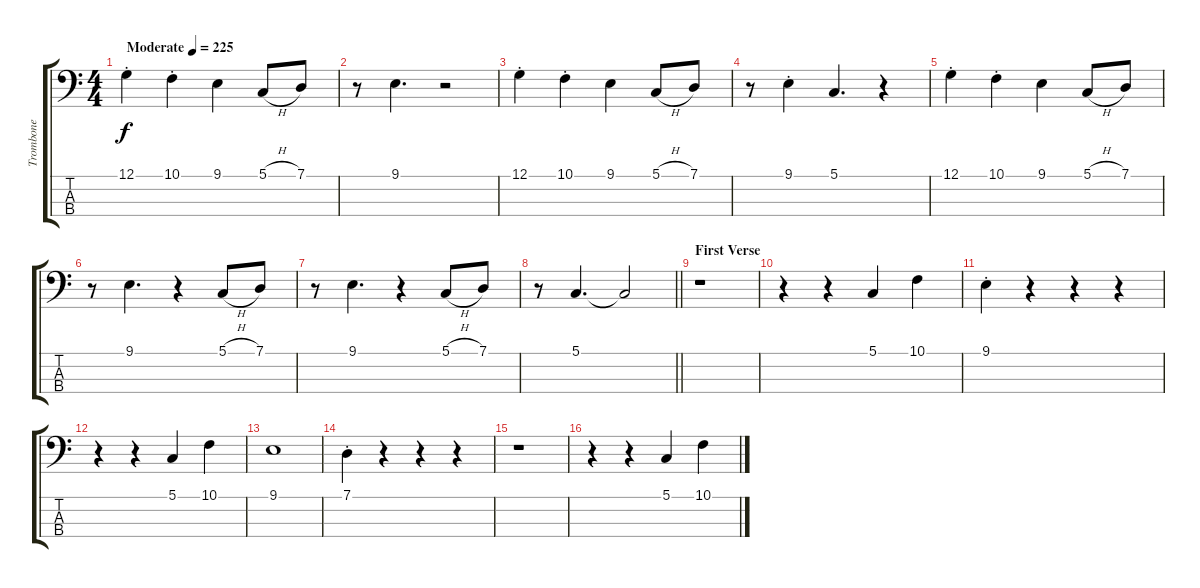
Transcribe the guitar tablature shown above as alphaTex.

\track ("Trombone" "Trombone") {instrument trombone}
\staff {score tabs}
\tuning (G2 D2 A1 E1) {hide}
\ts (4 4)
\tempo (225 "Moderate")
\clef f4
\ks c
12.1{st}.4{dy f instrument trombone} 10.1{st}.4 9.1.4 5.1{h}.8 7.1.8 |
r.8 9.1.4{d} r.2 |
12.1{st}.4 10.1{st}.4 9.1.4 5.1{h}.8 7.1.8 |
r.8 9.1{st}.4 5.1.4{d} r.4 |
12.1{st}.4 10.1{st}.4 9.1.4 5.1{h}.8 7.1.8 |
r.8 9.1.4{d} r.4 5.1{h}.8 7.1.8 |
r.8 9.1.4{d} r.4 5.1{h}.8 7.1.8 |
\barLineRight lightlight
r.8 5.1.4{d} 5.1{t}.2 |
\section ("" "First Verse")
r.1 |
r.4 r.4 5.1.4 10.1.4 |
9.1{st}.4 r.4 r.4 r.4 |
r.4 r.4 5.1.4 10.1.4 |
9.1.1 |
7.1{st}.4 r.4 r.4 r.4 |
r.1 |
r.4 r.4 5.1.4 10.1.4
